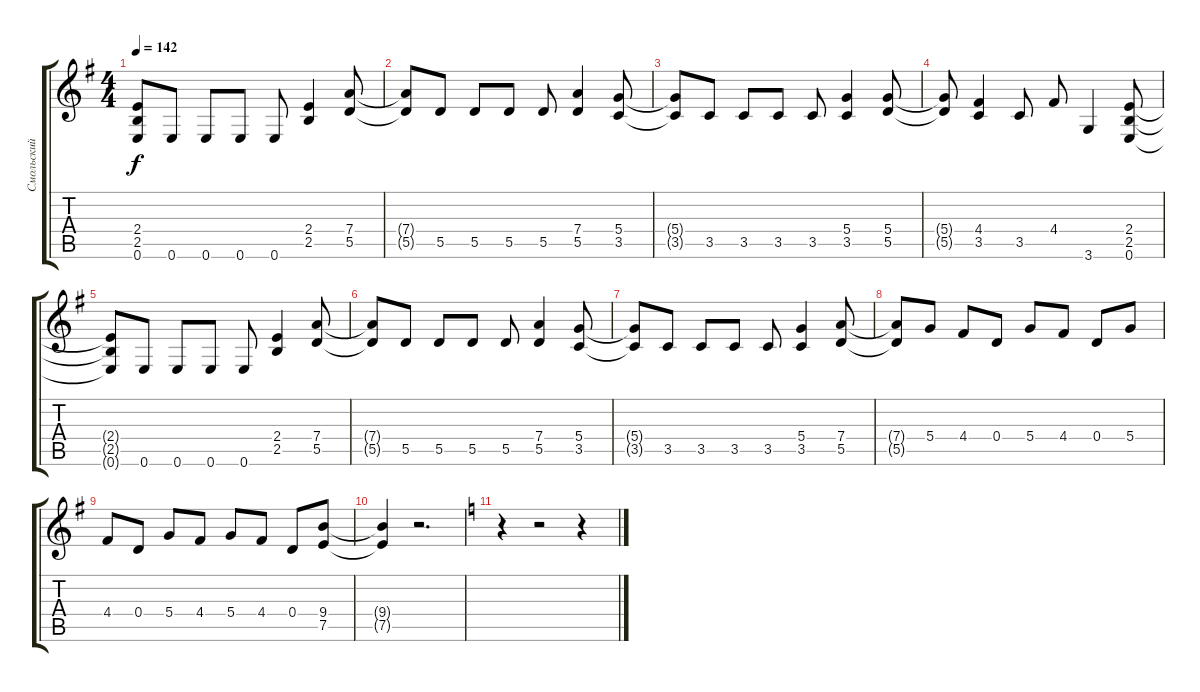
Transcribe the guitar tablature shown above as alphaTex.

\track ("Смольский" "Смольский") {instrument distortionguitar}
\staff {score tabs}
\tuning (E4 B3 G3 D3 A2 E2) {hide}
\ts (4 4)
\tempo 142
\clef g2
\ks eminor
(2.4{t} 2.5{t} 0.6{t}).8{dy f} 0.6.8 0.6.8 0.6.8 0.6.8 (2.4 2.5).4 (7.4 5.5).8 |
(7.4{t} 5.5{t}).8 5.5.8 5.5.8 5.5.8 5.5.8 (7.4 5.5).4 (5.4 3.5).8 |
(5.4{t} 3.5{t}).8 3.5.8 3.5.8 3.5.8 3.5.8 (5.4 3.5).4 (5.4 5.5).8 |
(5.4{t} 5.5{t}).8 (4.4 3.5).4 3.5.8 4.4.8 3.6.4 (2.4 2.5 0.6).8 |
(2.4{t} 2.5{t} 0.6{t}).8 0.6.8 0.6.8 0.6.8 0.6.8 (2.4 2.5).4 (7.4 5.5).8 |
(7.4{t} 5.5{t}).8 5.5.8 5.5.8 5.5.8 5.5.8 (7.4 5.5).4 (5.4 3.5).8 |
(5.4{t} 3.5{t}).8 3.5.8 3.5.8 3.5.8 3.5.8 (5.4 3.5).4 (7.4 5.5).8 |
(7.4{t} 5.5{t}).8 5.4.8 4.4.8 0.4.8 5.4.8 4.4.8 0.4.8 5.4.8 |
4.4.8 0.4.8 5.4.8 4.4.8 5.4.8 4.4.8 0.4.8 (9.4 7.5).8 |
(9.4{t} 7.5{t}).4 r.2{d} |
\ks c
r.4 r.2 r.4
